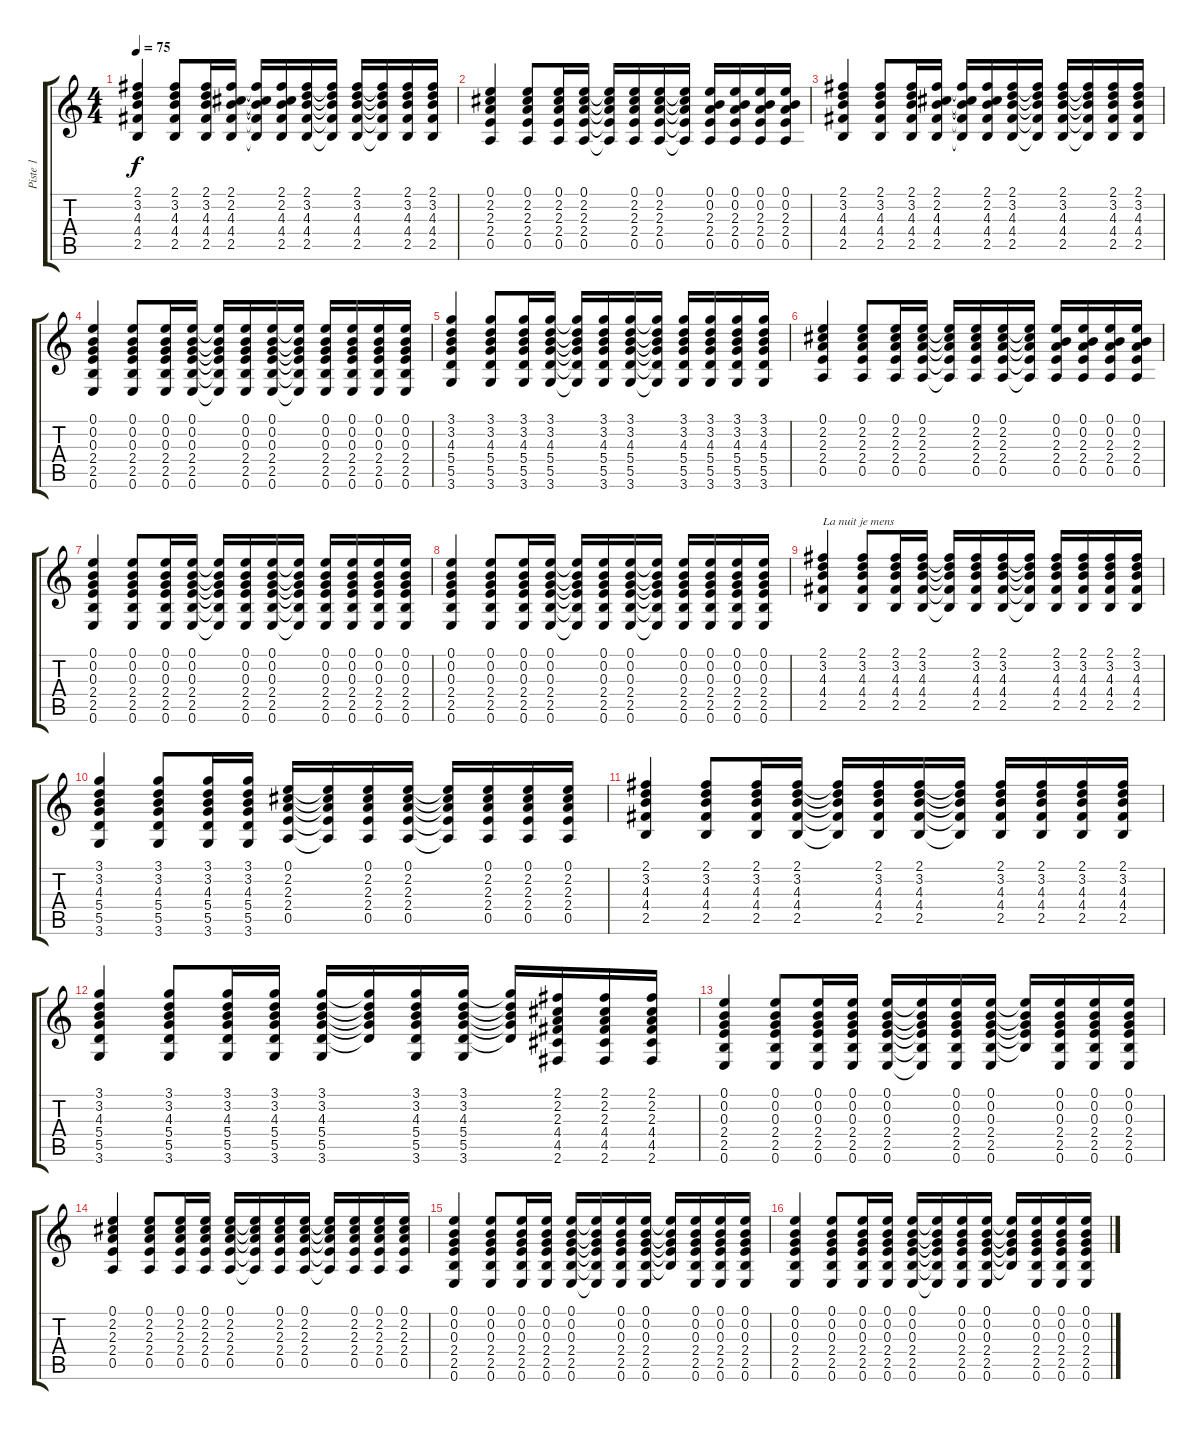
\track ("Piste 1" "Piste 1") {instrument acousticguitarnylon}
\staff {score tabs}
\tuning (E4 B3 G3 D3 A2 E2) {hide}
\ts (4 4)
\tempo 75
\clef g2
\ks c
(2.1 3.2 4.3 4.4 2.5).4{dy f} (2.1 3.2 4.3 4.4 2.5).8 (2.1 3.2 4.3 4.4 2.5).16 (2.1 2.2 4.3 4.4 2.5).16 (2.1{t} 2.2{t} 4.3{t} 4.4{t} 2.5{t}).16 (2.1 2.2 4.3 4.4 2.5).16 (2.1 3.2 4.3 4.4 2.5).16 (2.1{t} 3.2{t} 4.3{t} 4.4{t} 2.5{t}).16 (2.1 3.2 4.3 4.4 2.5).16 (2.1{t} 3.2{t} 4.3{t} 4.4{t} 2.5{t}).16 (2.1 3.2 4.3 4.4 2.5).16 (2.1 3.2 4.3 4.4 2.5).16 |
(0.1 2.2 2.3 2.4 0.5).4 (0.1 2.2 2.3 2.4 0.5).8 (0.1 2.2 2.3 2.4 0.5).16 (0.1 2.2 2.3 2.4 0.5).16 (0.1{t} 2.2{t} 2.3{t} 2.4{t} 0.5{t}).16 (0.1 2.2 2.3 2.4 0.5).16 (0.1 2.2 2.3 2.4 0.5).16 (0.1{t} 2.2{t} 2.3{t} 2.4{t} 0.5{t}).16 (0.1 0.2 2.3 2.4 0.5).16 (0.1 0.2 2.3 2.4 0.5).16 (0.1 0.2 2.3 2.4 0.5).16 (0.1 0.2 2.3 2.4 0.5).16 |
(2.1 3.2 4.3 4.4 2.5).4 (2.1 3.2 4.3 4.4 2.5).8 (2.1 3.2 4.3 4.4 2.5).16 (2.1 2.2 4.3 4.4 2.5).16 (2.1{t} 2.2{t} 4.3{t} 4.4{t} 2.5{t}).16 (2.1 2.2 4.3 4.4 2.5).16 (2.1 3.2 4.3 4.4 2.5).16 (2.1{t} 3.2{t} 4.3{t} 4.4{t} 2.5{t}).16 (2.1 3.2 4.3 4.4 2.5).16 (2.1{t} 3.2{t} 4.3{t} 4.4{t} 2.5{t}).16 (2.1 3.2 4.3 4.4 2.5).16 (2.1 3.2 4.3 4.4 2.5).16 |
(0.1 0.2 0.3 2.4 2.5 0.6).4 (0.1 0.2 0.3 2.4 2.5 0.6).8 (0.1 0.2 0.3 2.4 2.5 0.6).16 (0.1 0.2 0.3 2.4 2.5 0.6).16 (0.1{t} 0.2{t} 0.3{t} 2.4{t} 2.5{t} 0.6{t}).16 (0.1 0.2 0.3 2.4 2.5 0.6).16 (0.1 0.2 0.3 2.4 2.5 0.6).16 (0.1{t} 0.2{t} 0.3{t} 2.4{t} 2.5{t} 0.6{t}).16 (0.1 0.2 0.3 2.4 2.5 0.6).16 (0.1 0.2 0.3 2.4 2.5 0.6).16 (0.1 0.2 0.3 2.4 2.5 0.6).16 (0.1 0.2 0.3 2.4 2.5 0.6).16 |
(3.1 3.2 4.3 5.4 5.5 3.6).4 (3.1 3.2 4.3 5.4 5.5 3.6).8 (3.1 3.2 4.3 5.4 5.5 3.6).16 (3.1 3.2 4.3 5.4 5.5 3.6).16 (3.1{t} 3.2{t} 4.3{t} 5.4{t} 5.5{t} 3.6{t}).16 (3.1 3.2 4.3 5.4 5.5 3.6).16 (3.1 3.2 4.3 5.4 5.5 3.6).16 (3.1{t} 3.2{t} 4.3{t} 5.4{t} 5.5{t} 3.6{t}).16 (3.1 3.2 4.3 5.4 5.5 3.6).16 (3.1 3.2 4.3 5.4 5.5 3.6).16 (3.1 3.2 4.3 5.4 5.5 3.6).16 (3.1 3.2 4.3 5.4 5.5 3.6).16 |
(0.1 2.2 2.3 2.4 0.5).4 (0.1 2.2 2.3 2.4 0.5).8 (0.1 2.2 2.3 2.4 0.5).16 (0.1 2.2 2.3 2.4 0.5).16 (0.1{t} 2.2{t} 2.3{t} 2.4{t} 0.5{t}).16 (0.1 2.2 2.3 2.4 0.5).16 (0.1 2.2 2.3 2.4 0.5).16 (0.1{t} 2.2{t} 2.3{t} 2.4{t} 0.5{t}).16 (0.1 0.2 2.3 2.4 0.5).16 (0.1 0.2 2.3 2.4 0.5).16 (0.1 0.2 2.3 2.4 0.5).16 (0.1 0.2 2.3 2.4 0.5).16 |
(0.1 0.2 0.3 2.4 2.5 0.6).4 (0.1 0.2 0.3 2.4 2.5 0.6).8 (0.1 0.2 0.3 2.4 2.5 0.6).16 (0.1 0.2 0.3 2.4 2.5 0.6).16 (0.1{t} 0.2{t} 0.3{t} 2.4{t} 2.5{t} 0.6{t}).16 (0.1 0.2 0.3 2.4 2.5 0.6).16 (0.1 0.2 0.3 2.4 2.5 0.6).16 (0.1{t} 0.2{t} 0.3{t} 2.4{t} 2.5{t} 0.6{t}).16 (0.1 0.2 0.3 2.4 2.5 0.6).16 (0.1 0.2 0.3 2.4 2.5 0.6).16 (0.1 0.2 0.3 2.4 2.5 0.6).16 (0.1 0.2 0.3 2.4 2.5 0.6).16 |
(0.1 0.2 0.3 2.4 2.5 0.6).4 (0.1 0.2 0.3 2.4 2.5 0.6).8 (0.1 0.2 0.3 2.4 2.5 0.6).16 (0.1 0.2 0.3 2.4 2.5 0.6).16 (0.1{t} 0.2{t} 0.3{t} 2.4{t} 2.5{t} 0.6{t}).16 (0.1 0.2 0.3 2.4 2.5 0.6).16 (0.1 0.2 0.3 2.4 2.5 0.6).16 (0.1{t} 0.2{t} 0.3{t} 2.4{t} 2.5{t} 0.6{t}).16 (0.1 0.2 0.3 2.4 2.5 0.6).16 (0.1 0.2 0.3 2.4 2.5 0.6).16 (0.1 0.2 0.3 2.4 2.5 0.6).16 (0.1 0.2 0.3 2.4 2.5 0.6).16 |
(2.1 3.2 4.3 4.4 2.5).4{txt "La nuit je mens"} (2.1 3.2 4.3 4.4 2.5).8 (2.1 3.2 4.3 4.4 2.5).16 (2.1 3.2 4.3 4.4 2.5).16 (2.1{t} 3.2{t} 4.3{t} 4.4{t} 2.5{t}).16 (2.1 3.2 4.3 4.4 2.5).16 (2.1 3.2 4.3 4.4 2.5).16 (2.1{t} 3.2{t} 4.3{t} 4.4{t} 2.5{t}).16 (2.1 3.2 4.3 4.4 2.5).16 (2.1 3.2 4.3 4.4 2.5).16 (2.1 3.2 4.3 4.4 2.5).16 (2.1 3.2 4.3 4.4 2.5).16 |
(3.1 3.2 4.3 5.4 5.5 3.6).4 (3.1 3.2 4.3 5.4 5.5 3.6).8 (3.1 3.2 4.3 5.4 5.5 3.6).16 (3.1 3.2 4.3 5.4 5.5 3.6).16 (0.1 2.2 2.3 2.4 0.5).16 (0.1{t} 2.2{t} 2.3{t} 2.4{t} 0.5{t}).16 (0.1 2.2 2.3 2.4 0.5).16 (0.1 2.2 2.3 2.4 0.5).16 (0.1{t} 2.2{t} 2.3{t} 2.4{t} 0.5{t}).16 (0.1 2.2 2.3 2.4 0.5).16 (0.1 2.2 2.3 2.4 0.5).16 (0.1 2.2 2.3 2.4 0.5).16 |
(2.1 3.2 4.3 4.4 2.5).4 (2.1 3.2 4.3 4.4 2.5).8 (2.1 3.2 4.3 4.4 2.5).16 (2.1 3.2 4.3 4.4 2.5).16 (2.1{t} 3.2{t} 4.3{t} 4.4{t} 2.5{t}).16 (2.1 3.2 4.3 4.4 2.5).16 (2.1 3.2 4.3 4.4 2.5).16 (2.1{t} 3.2{t} 4.3{t} 4.4{t} 2.5{t}).16 (2.1 3.2 4.3 4.4 2.5).16 (2.1 3.2 4.3 4.4 2.5).16 (2.1 3.2 4.3 4.4 2.5).16 (2.1 3.2 4.3 4.4 2.5).16 |
(3.1 3.2 4.3 5.4 5.5 3.6).4 (3.1 3.2 4.3 5.4 5.5 3.6).8 (3.1 3.2 4.3 5.4 5.5 3.6).16 (3.1 3.2 4.3 5.4 5.5 3.6).16 (3.1 3.2 4.3 5.4 5.5 3.6).16 (3.1{t} 3.2{t} 4.3{t} 5.4{t} 5.5{t}).16 (3.1 3.2 4.3 5.4 5.5 3.6).16 (3.1 3.2 4.3 5.4 5.5 3.6).16 (3.1{t} 3.2{t} 4.3{t} 5.4{t} 5.5{t}).16 (2.1 2.2 2.3 4.4 4.5 2.6).16 (2.1 2.2 2.3 4.4 4.5 2.6).16 (2.1 2.2 2.3 4.4 4.5 2.6).16 |
(0.1 0.2 0.3 2.4 2.5 0.6).4 (0.1 0.2 0.3 2.4 2.5 0.6).8 (0.1 0.2 0.3 2.4 2.5 0.6).16 (0.1 0.2 0.3 2.4 2.5 0.6).16 (0.1 0.2 0.3 2.4 2.5 0.6).16 (0.1{t} 0.2{t} 0.3{t} 2.4{t} 2.5{t} 0.6{t}).16 (0.1 0.2 0.3 2.4 2.5 0.6).16 (0.1 0.2 0.3 2.4 2.5 0.6).16 (0.1{t} 0.2{t} 0.3{t} 2.4{t} 2.5{t}).16 (0.1 0.2 0.3 2.4 2.5 0.6).16 (0.1 0.2 0.3 2.4 2.5 0.6).16 (0.1 0.2 0.3 2.4 2.5 0.6).16 |
(0.1 2.2 2.3 2.4 0.5).4 (0.1 2.2 2.3 2.4 0.5).8 (0.1 2.2 2.3 2.4 0.5).16 (0.1 2.2 2.3 2.4 0.5).16 (0.1 2.2 2.3 2.4 0.5).16 (0.1{t} 2.2{t} 2.3{t} 2.4{t} 0.5{t}).16 (0.1 2.2 2.3 2.4 0.5).16 (0.1 2.2 2.3 2.4 0.5).16 (0.1{t} 2.2{t} 2.3{t} 2.4{t} 0.5{t}).16 (0.1 2.2 2.3 2.4 0.5).16 (0.1 2.2 2.3 2.4 0.5).16 (0.1 2.2 2.3 2.4 0.5).16 |
(0.1 0.2 0.3 2.4 2.5 0.6).4 (0.1 0.2 0.3 2.4 2.5 0.6).8 (0.1 0.2 0.3 2.4 2.5 0.6).16 (0.1 0.2 0.3 2.4 2.5 0.6).16 (0.1 0.2 0.3 2.4 2.5 0.6).16 (0.1{t} 0.2{t} 0.3{t} 2.4{t} 2.5{t} 0.6{t}).16 (0.1 0.2 0.3 2.4 2.5 0.6).16 (0.1 0.2 0.3 2.4 2.5 0.6).16 (0.1{t} 0.2{t} 0.3{t} 2.4{t} 2.5{t}).16 (0.1 0.2 0.3 2.4 2.5 0.6).16 (0.1 0.2 0.3 2.4 2.5 0.6).16 (0.1 0.2 0.3 2.4 2.5 0.6).16 |
(0.1 0.2 0.3 2.4 2.5 0.6).4 (0.1 0.2 0.3 2.4 2.5 0.6).8 (0.1 0.2 0.3 2.4 2.5 0.6).16 (0.1 0.2 0.3 2.4 2.5 0.6).16 (0.1 0.2 0.3 2.4 2.5 0.6).16 (0.1{t} 0.2{t} 0.3{t} 2.4{t} 2.5{t} 0.6{t}).16 (0.1 0.2 0.3 2.4 2.5 0.6).16 (0.1 0.2 0.3 2.4 2.5 0.6).16 (0.1{t} 0.2{t} 0.3{t} 2.4{t} 2.5{t}).16 (0.1 0.2 0.3 2.4 2.5 0.6).16 (0.1 0.2 0.3 2.4 2.5 0.6).16 (0.1 0.2 0.3 2.4 2.5 0.6).16
